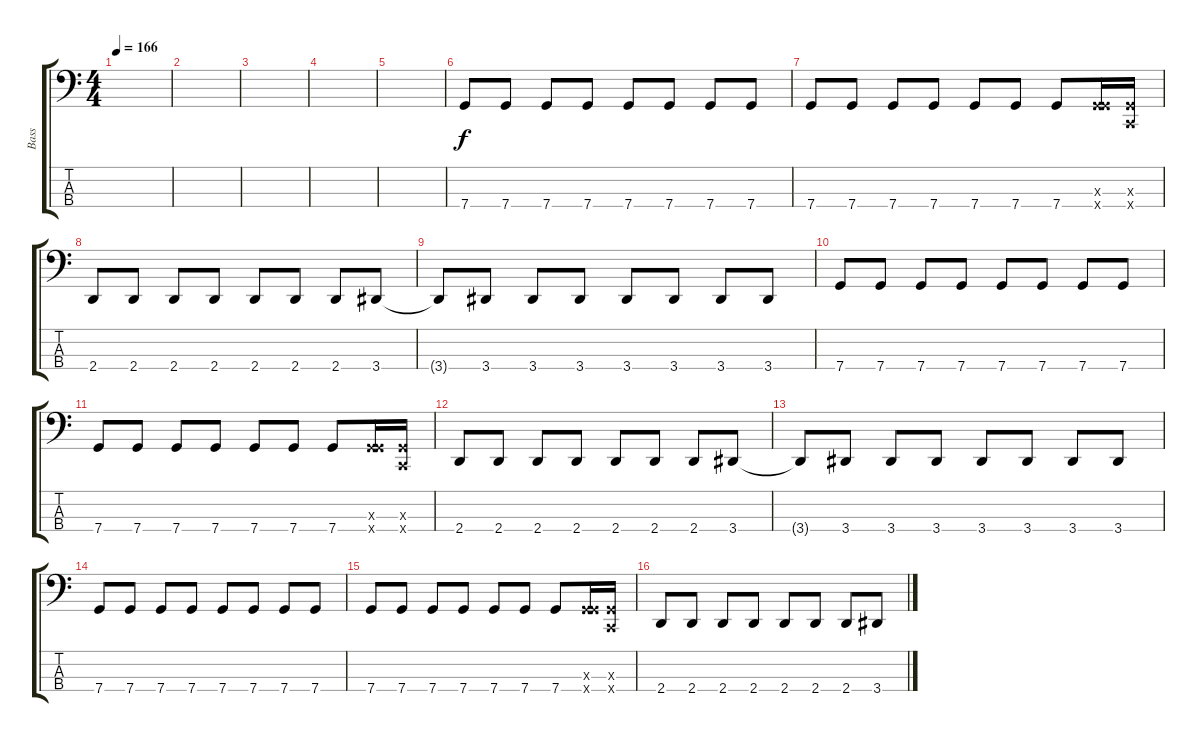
\track ("Bass" "Bass") {instrument electricbassfinger}
\staff {score tabs}
\tuning (F2 C2 G1 C1) {hide}
\ts (4 4)
\tempo 166
\clef f4
\ks c
|
|
|
|
|
7.4.8 7.4.8 7.4.8 7.4.8 7.4.8 7.4.8 7.4.8 7.4.8 |
7.4.8 7.4.8 7.4.8 7.4.8 7.4.8 7.4.8 7.4.8 (0.3{x} 7.4{x}).16 (0.3{x} 0.4{x}).16 |
2.4.8 2.4.8 2.4.8 2.4.8 2.4.8 2.4.8 2.4.8 3.4.8 |
3.4{t}.8 3.4.8 3.4.8 3.4.8 3.4.8 3.4.8 3.4.8 3.4.8 |
7.4.8 7.4.8 7.4.8 7.4.8 7.4.8 7.4.8 7.4.8 7.4.8 |
7.4.8 7.4.8 7.4.8 7.4.8 7.4.8 7.4.8 7.4.8 (0.3{x} 7.4{x}).16 (0.3{x} 0.4{x}).16 |
2.4.8 2.4.8 2.4.8 2.4.8 2.4.8 2.4.8 2.4.8 3.4.8 |
3.4{t}.8 3.4.8 3.4.8 3.4.8 3.4.8 3.4.8 3.4.8 3.4.8 |
7.4.8 7.4.8 7.4.8 7.4.8 7.4.8 7.4.8 7.4.8 7.4.8 |
7.4.8 7.4.8 7.4.8 7.4.8 7.4.8 7.4.8 7.4.8 (0.3{x} 7.4{x}).16 (0.3{x} 0.4{x}).16 |
2.4.8 2.4.8 2.4.8 2.4.8 2.4.8 2.4.8 2.4.8 3.4.8
